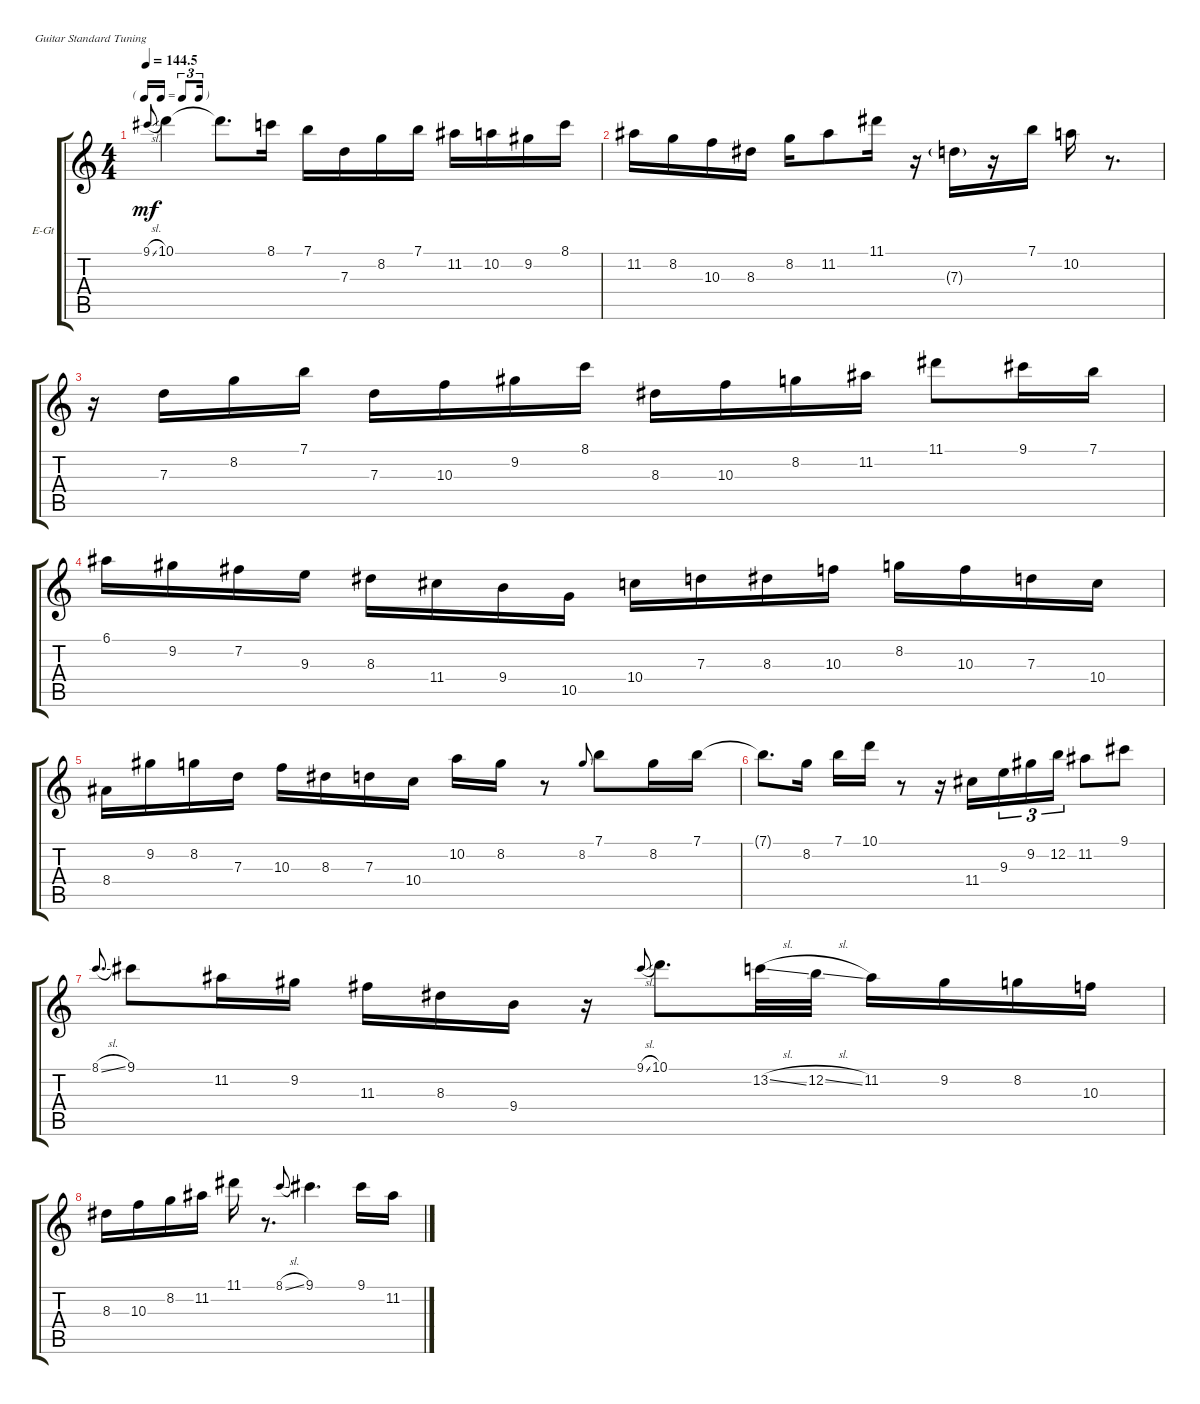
\defaultSystemsLayout 4
\bracketExtendMode groupsimilarinstruments
\firstSystemTrackNameOrientation horizontal
\otherSystemsTrackNameOrientation horizontal
\track ("Electric Guitar" "E-Gt") {instrument electricguitarclean}
\staff {score tabs}
\tuning (E4 B3 G3 D3 A2 E2)
\ts (4 4)
\tf triplet16th
\tempo
144.5
\accidentals auto
\clef g2
\ottava regular
\simile none
\scale
1.03909
\ks c
9.1{sl}.8{gr onbeat dy mf} 10.1.4 10.1{t}.8{d} 8.1.16 7.1.16 7.3.16 8.2.16 7.1.16 11.2.16 10.2.16 9.2.16 8.1.16 |
\scale
0.960908 11.2.16 8.2.16 10.3.16 8.3.16 8.2.16 11.2.8 11.1.16 r.16 7.3{g}.16 r.16 7.1.16 10.2.16 r.8{d} |
\scale
1.03909 r.16 7.3.16 8.2.16 7.1.16 7.3.16 10.3.16 9.2.16 8.1.16 8.3.16 10.3.16 8.2.16 11.2.16 11.1.8 9.1.16 7.1.16 |
\scale
0.960908 6.1.16 9.2.16 7.2.16 9.3.16 8.3.16 11.4.16 9.4.16 10.5.16 10.4.16 7.3.16 8.3.16 10.3.16 8.2.16 10.3.16 7.3.16 10.4.16 |
\scale
1.03909 8.4.16 9.2.16 8.2.16 7.3.16 10.3.16 8.3.16 7.3.16 10.4.16 10.2.16 8.2.16 r.8 8.2.8{gr onbeat} 7.1.8 8.2.16 7.1.16 |
\scale
0.960908 7.1{t}.8{d} 8.2.16 7.1.16 10.1.16 r.8 r.16 11.4.16{beam merge} 9.3.16{tu (3 2) beam merge} 9.2.16{tu (3 2) beam merge} 12.2.16{tu (3 2)} 11.2.8 9.1.8 |
\scale
1.03909 8.1{sl}.8{d gr onbeat} 9.1.8 11.2.16 9.2.16 11.3.16 8.3.16 9.4.16 r.16 9.1{sl}.8{gr onbeat} 10.1.8{d} 13.2{sl}.32 12.2{sl}.32 11.2.16 9.2.16 8.2.16 10.3.16 |
\scale
0.960908 8.3.16 10.3.16 8.2.16 11.2.16 11.1.16 r.8{d} 8.1{sl}.8{gr onbeat} 9.1.4{d} 9.1.16 11.2.16
